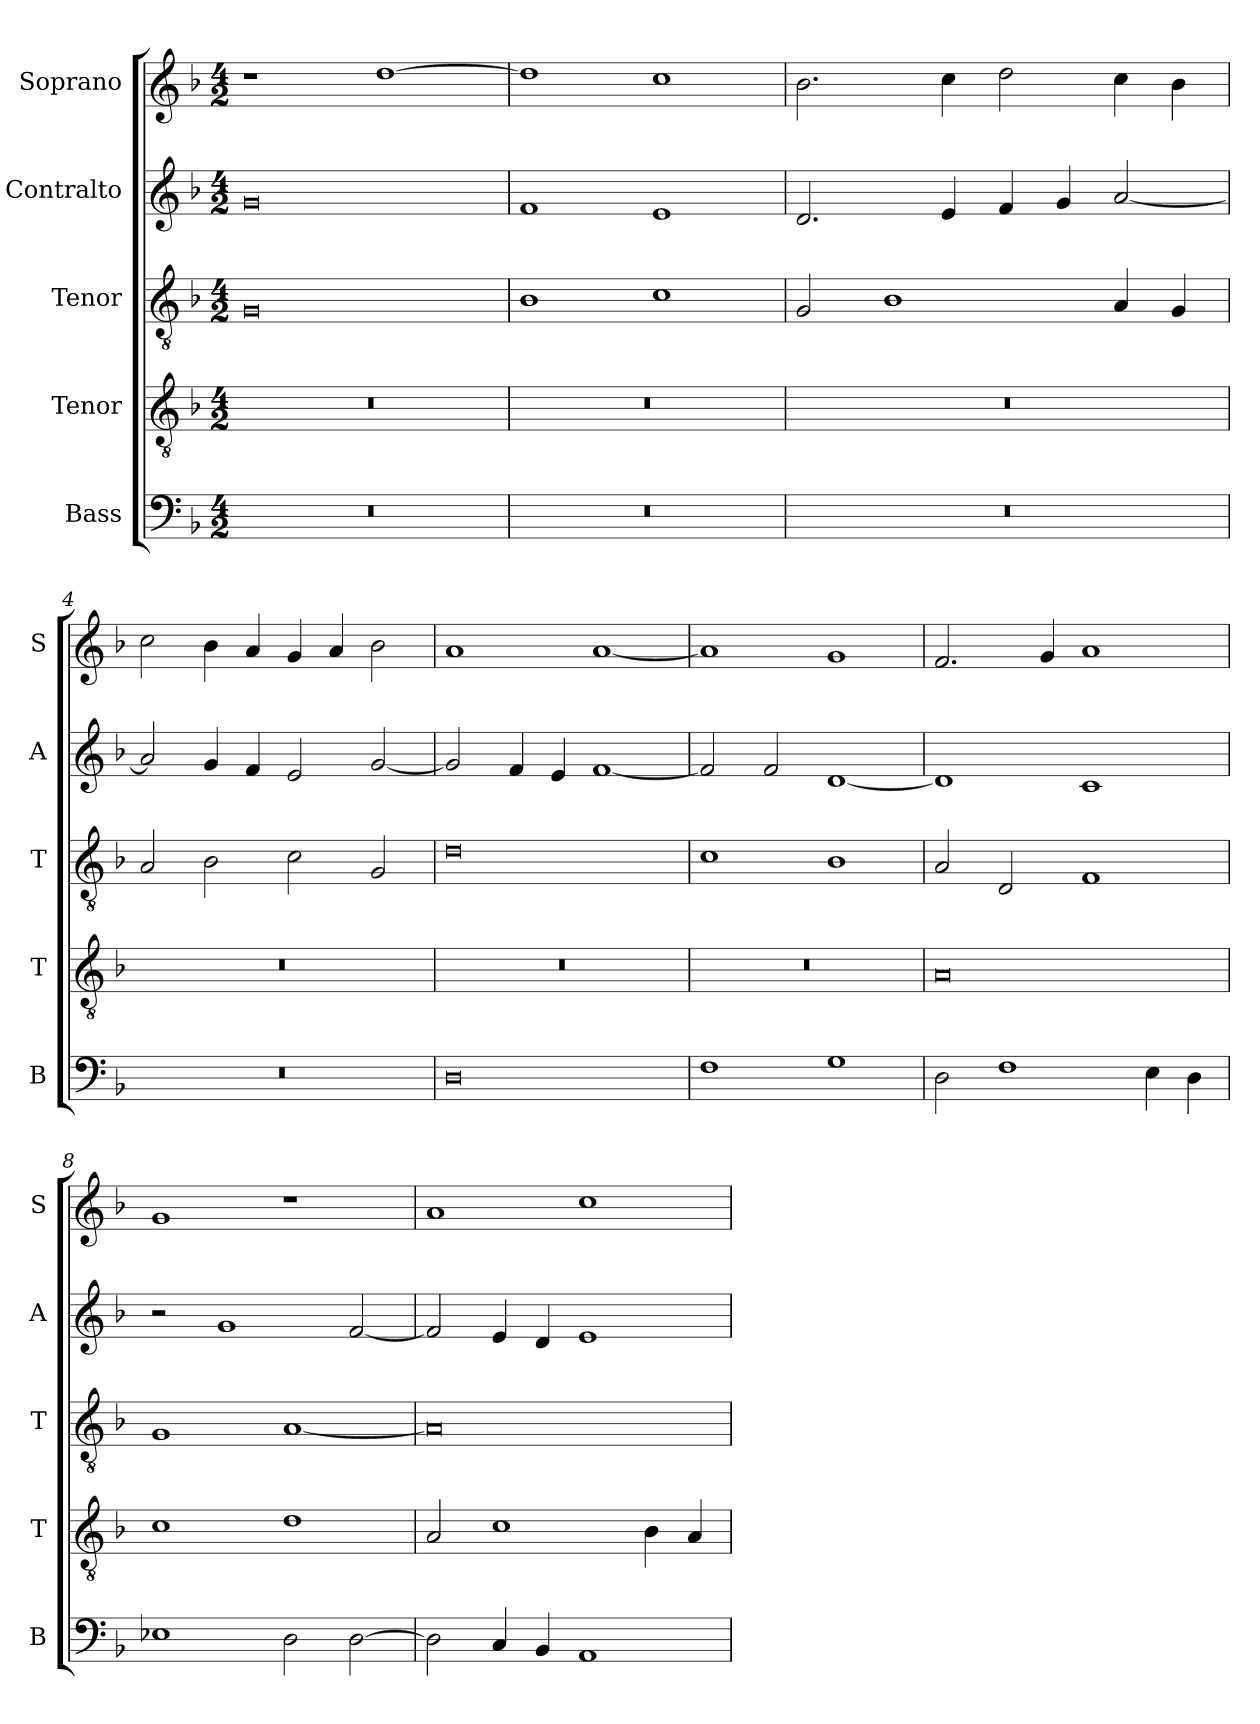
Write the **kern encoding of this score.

**kern	**kern	**kern	**kern	**kern
*part5	*part4	*part3	*part2	*part1
*staff5	*staff4	*staff3	*staff2	*staff1
*I"Bass	*I"Tenor	*I"Tenor	*I"Contralto	*I"Soprano
*I'B	*I'T	*I'T	*I'A	*I'S
*clefF4	*clefGv2	*clefGv2	*clefG2	*clefG2
*k[b-]	*k[b-]	*k[b-]	*k[b-]	*k[b-]
*G:dor	*G:dor	*G:dor	*G:dor	*G:dor
*M4/2	*M4/2	*M4/2	*M4/2	*M4/2
=1	=1	=1	=1	=1
0r	0r	0G	0g	1r
.	.	.	.	[1dd
=2	=2	=2	=2	=2
0r	0r	1B-	1f	1dd]
.	.	1c	1e	1cc
=3	=3	=3	=3	=3
0r	0r	2G	2.d	2.b-
.	.	1B-	.	.
.	.	.	4e	4cc
.	.	.	4f	2dd
.	.	.	4g	.
.	.	4A	[2a	4cc
.	.	4G	.	4b-
=4	=4	=4	=4	=4
0r	0r	2A	2a]	2cc
.	.	2B-	4g	4b-
.	.	.	4f	4a
.	.	2c	2e	4g
.	.	.	.	4a
.	.	2G	[2g	2b-
=5	=5	=5	=5	=5
0D	0r	0d	2g]	1a
.	.	.	4f	.
.	.	.	4e	.
.	.	.	[1f	[1a
=6	=6	=6	=6	=6
1F	0r	1c	2f]	1a]
.	.	.	2f	.
1G	.	1B-	[1d	1g
=7	=7	=7	=7	=7
2D	0A	2A	1d]	2.f
1F	.	2D	.	.
.	.	.	.	4g
.	.	1F	1c	1a
4E	.	.	.	.
4D	.	.	.	.
=8	=8	=8	=8	=8
1E-X	1c	1G	2r	1g
.	.	.	1g	.
2D	1d	[1A	.	1r
[2D	.	.	[2f	.
=9	=9	=9	=9	=9
2D]	2A	0A]	2f]	1a
4C	1c	.	4e	.
4BB-	.	.	4d	.
1AA	.	.	1e	1cc
.	4B-	.	.	.
.	4A	.	.	.
=	=	=	=	=
*-	*-	*-	*-	*-
